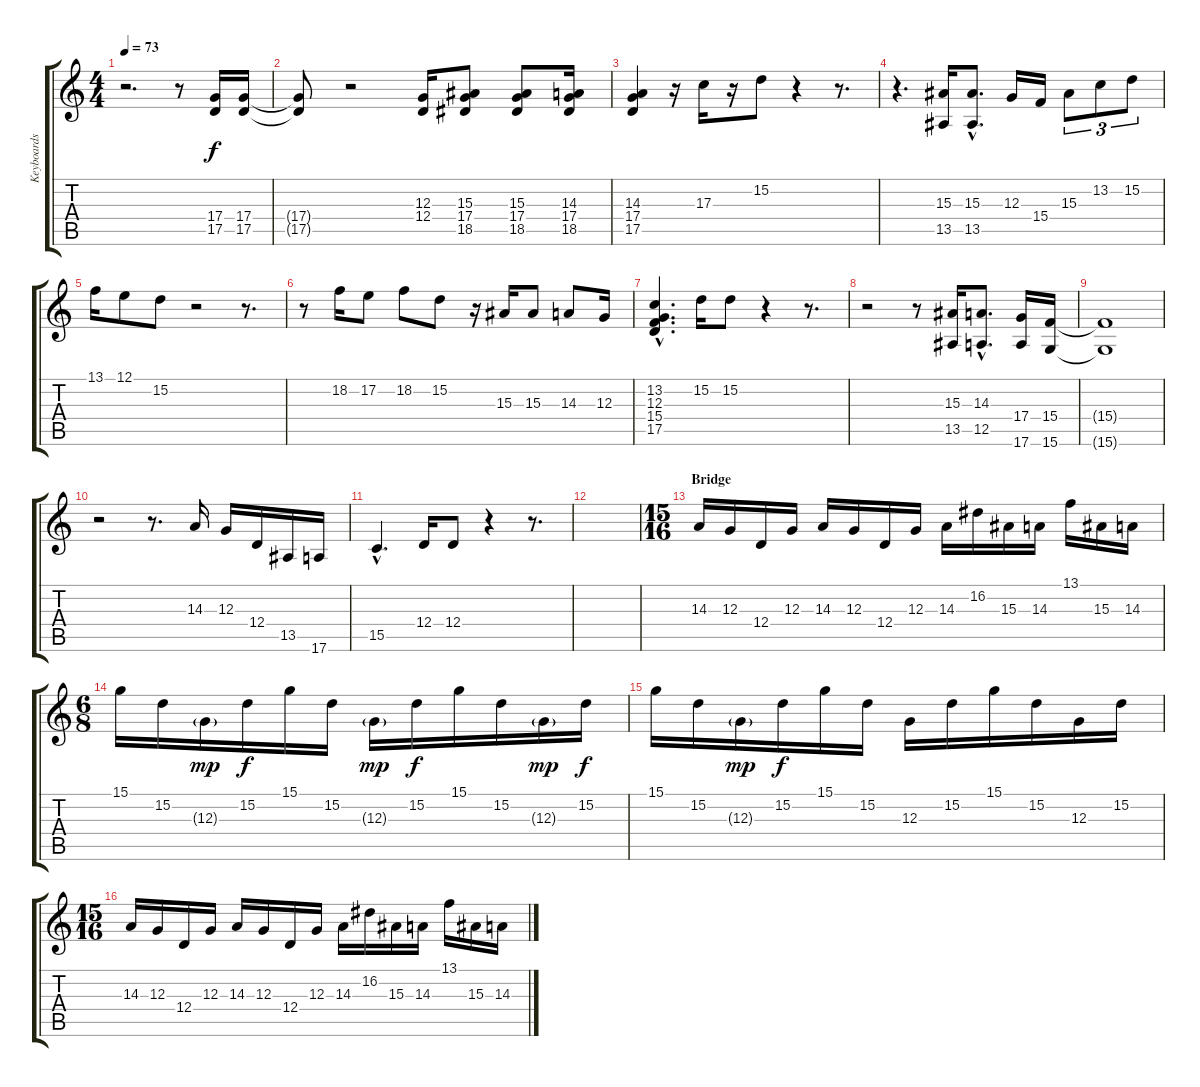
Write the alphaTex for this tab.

\track ("Keyboards" "Keyboards") {instrument brightacousticpiano}
\staff {score tabs}
\tuning (E4 B3 G3 D3 A2 E2) {hide}
\ts (4 4)
\tempo 73
\clef g2
\ks c
r.2{d dy f} r.8 (17.4 17.5).16 (17.4 17.5).16 |
(17.4{t} 17.5{t}).8 r.2 (12.3 12.4).16 (15.3 17.4 18.5).8 (15.3 17.4 18.5).8 (14.3 17.4 18.5).16 |
(14.3 17.4 17.5).4 r.16 17.3.16 r.16 15.2.8 r.4 r.8{d} |
r.4{d} (15.3 13.5).16 (15.3{hac} 13.5{hac}).8{d} 12.3.16 15.4.16 15.3.8{tu (3 2)} 13.2.8{tu (3 2)} 15.2.8{tu (3 2)} |
13.1.16 12.1.8 15.2.8 r.2 r.8{d} |
r.8 18.2.16 17.2.8 18.2.8 15.2.8 r.16 15.3.16 15.3.8 14.3.8 12.3.16 |
(13.2{hac} 12.3{hac} 15.4{hac} 17.5{hac}).4{d} 15.2.16 15.2.8 r.4 r.8{d} |
r.2 r.8 (15.3 13.5).16 (14.3{hac} 12.5{hac}).8{d} (17.4 17.6).16 (15.4 15.6).16 |
(15.4{t} 15.6{t}).1 |
r.2 r.8{d} 14.3.16 12.3.16 12.4.16 13.5.16 17.6.16 |
15.5{hac}.4{d} 12.4.16 12.4.8 r.4 r.8{d} |
|
\ts (15 16)
\section ("" "Bridge")
14.3.16 12.3.16 12.4.16 12.3.16 14.3.16 12.3.16 12.4.16 12.3.16 14.3.16 16.2.16 15.3.16 14.3.16 13.1.16 15.3.16 14.3.16 |
\ts (6 8)
15.1.16 15.2.16 12.3{g}.16{dy mp} 15.2.16{dy f} 15.1.16 15.2.16 12.3{g}.16{dy mp} 15.2.16{dy f} 15.1.16 15.2.16 12.3{g}.16{dy mp} 15.2.16{dy f} |
15.1.16 15.2.16 12.3{g}.16{dy mp} 15.2.16{dy f} 15.1.16 15.2.16 12.3.16 15.2.16 15.1.16 15.2.16 12.3.16 15.2.16 |
\ts (15 16)
14.3.16 12.3.16 12.4.16 12.3.16 14.3.16 12.3.16 12.4.16 12.3.16 14.3.16 16.2.16 15.3.16 14.3.16 13.1.16 15.3.16 14.3.16
